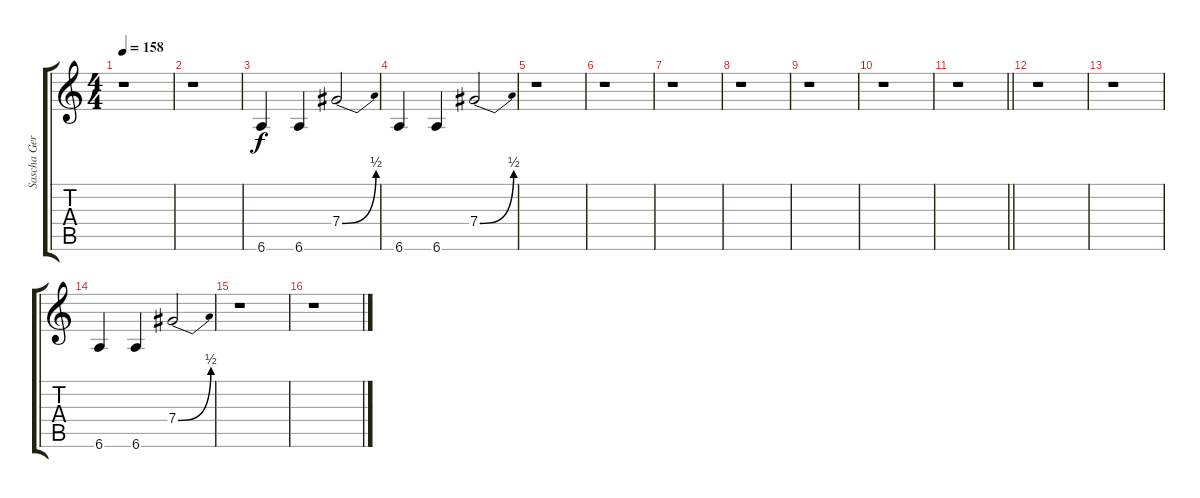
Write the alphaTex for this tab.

\track ("Sascha Gerstner" "Sascha Ger") {instrument distortionguitar}
\staff {score tabs}
\tuning (Eb4 Bb3 Gb3 Db3 Ab2 Eb2) {hide}
\ts (4 4)
\tempo 158
\clef g2
\ks c
r.1{dy f} |
r.1 |
6.6.4 6.6.4 7.4{be (bend 0 0 60 2)}.2 |
6.6.4 6.6.4 7.4{be (bend 0 0 60 2)}.2 |
r.1 |
r.1 |
r.1 |
r.1 |
r.1 |
r.1 |
\barLineRight lightlight
r.1 |
\section ("" "")
r.1 |
r.1 |
6.6.4 6.6.4 7.4{be (bend 0 0 60 2)}.2 |
r.1 |
r.1
